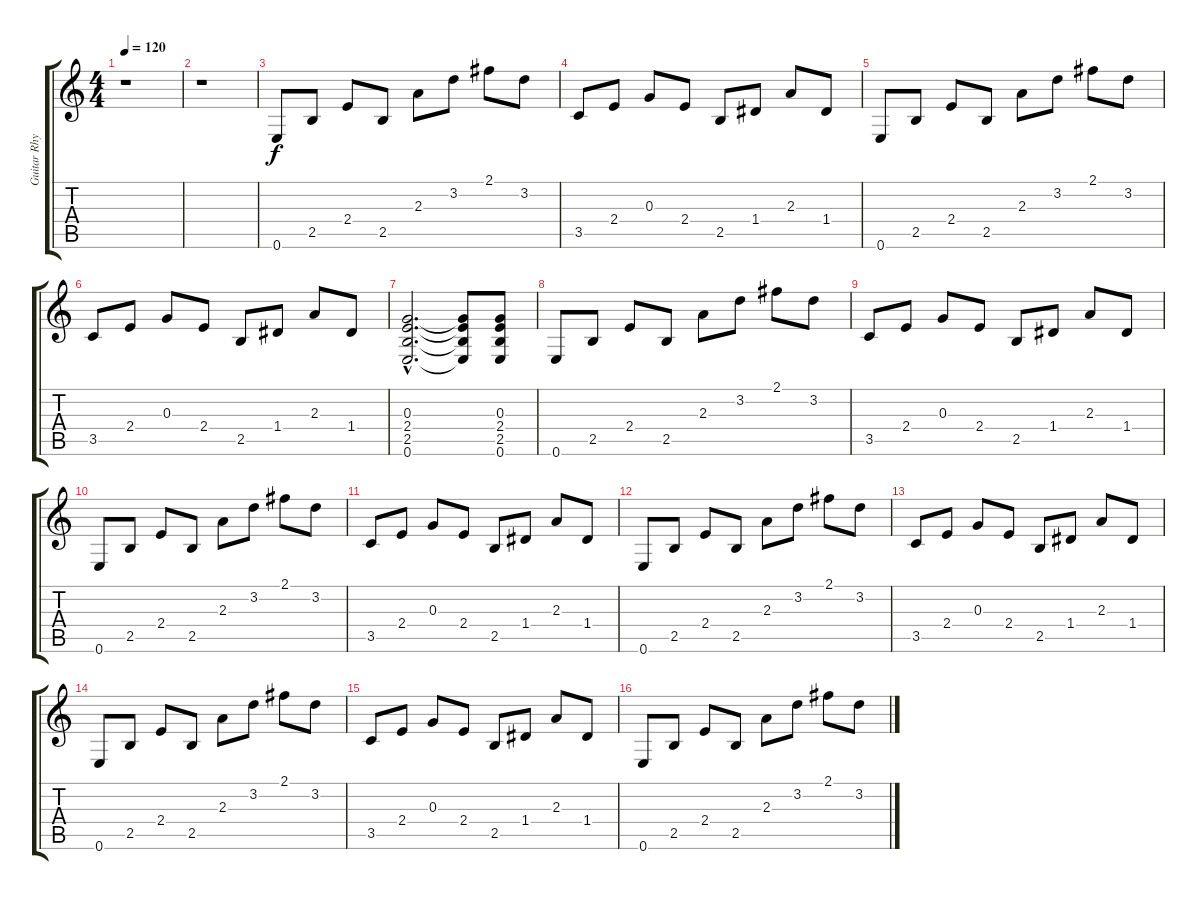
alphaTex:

\track ("Guitar Rhythm 3" "Guitar Rhy") {instrument acousticguitarnylon}
\staff {score tabs}
\tuning (E4 B3 G3 D3 A2 E2) {hide}
\ts (4 4)
\tempo 120
\clef g2
\ks c
r.1{dy f instrument acousticguitarnylon} |
r.1 |
0.6.8 2.5.8 2.4.8 2.5.8 2.3.8 3.2.8 2.1.8 3.2.8 |
3.5.8 2.4.8 0.3.8 2.4.8 2.5.8 1.4.8 2.3.8 1.4.8 |
0.6.8 2.5.8 2.4.8 2.5.8 2.3.8 3.2.8 2.1.8 3.2.8 |
3.5.8 2.4.8 0.3.8 2.4.8 2.5.8 1.4.8 2.3.8 1.4.8 |
(0.3{hac} 2.4{hac} 2.5{hac} 0.6{hac}).2{d} (0.3{t} 2.4{t} 2.5{t} 0.6{t}).8 (0.3 2.4 2.5 0.6).8 |
0.6.8 2.5.8 2.4.8 2.5.8 2.3.8 3.2.8 2.1.8 3.2.8 |
3.5.8 2.4.8 0.3.8 2.4.8 2.5.8 1.4.8 2.3.8 1.4.8 |
0.6.8 2.5.8 2.4.8 2.5.8 2.3.8 3.2.8 2.1.8 3.2.8 |
3.5.8 2.4.8 0.3.8 2.4.8 2.5.8 1.4.8 2.3.8 1.4.8 |
0.6.8 2.5.8 2.4.8 2.5.8 2.3.8 3.2.8 2.1.8 3.2.8 |
3.5.8 2.4.8 0.3.8 2.4.8 2.5.8 1.4.8 2.3.8 1.4.8 |
0.6.8 2.5.8 2.4.8 2.5.8 2.3.8 3.2.8 2.1.8 3.2.8 |
3.5.8 2.4.8 0.3.8 2.4.8 2.5.8 1.4.8 2.3.8 1.4.8 |
0.6.8 2.5.8 2.4.8 2.5.8 2.3.8 3.2.8 2.1.8 3.2.8
